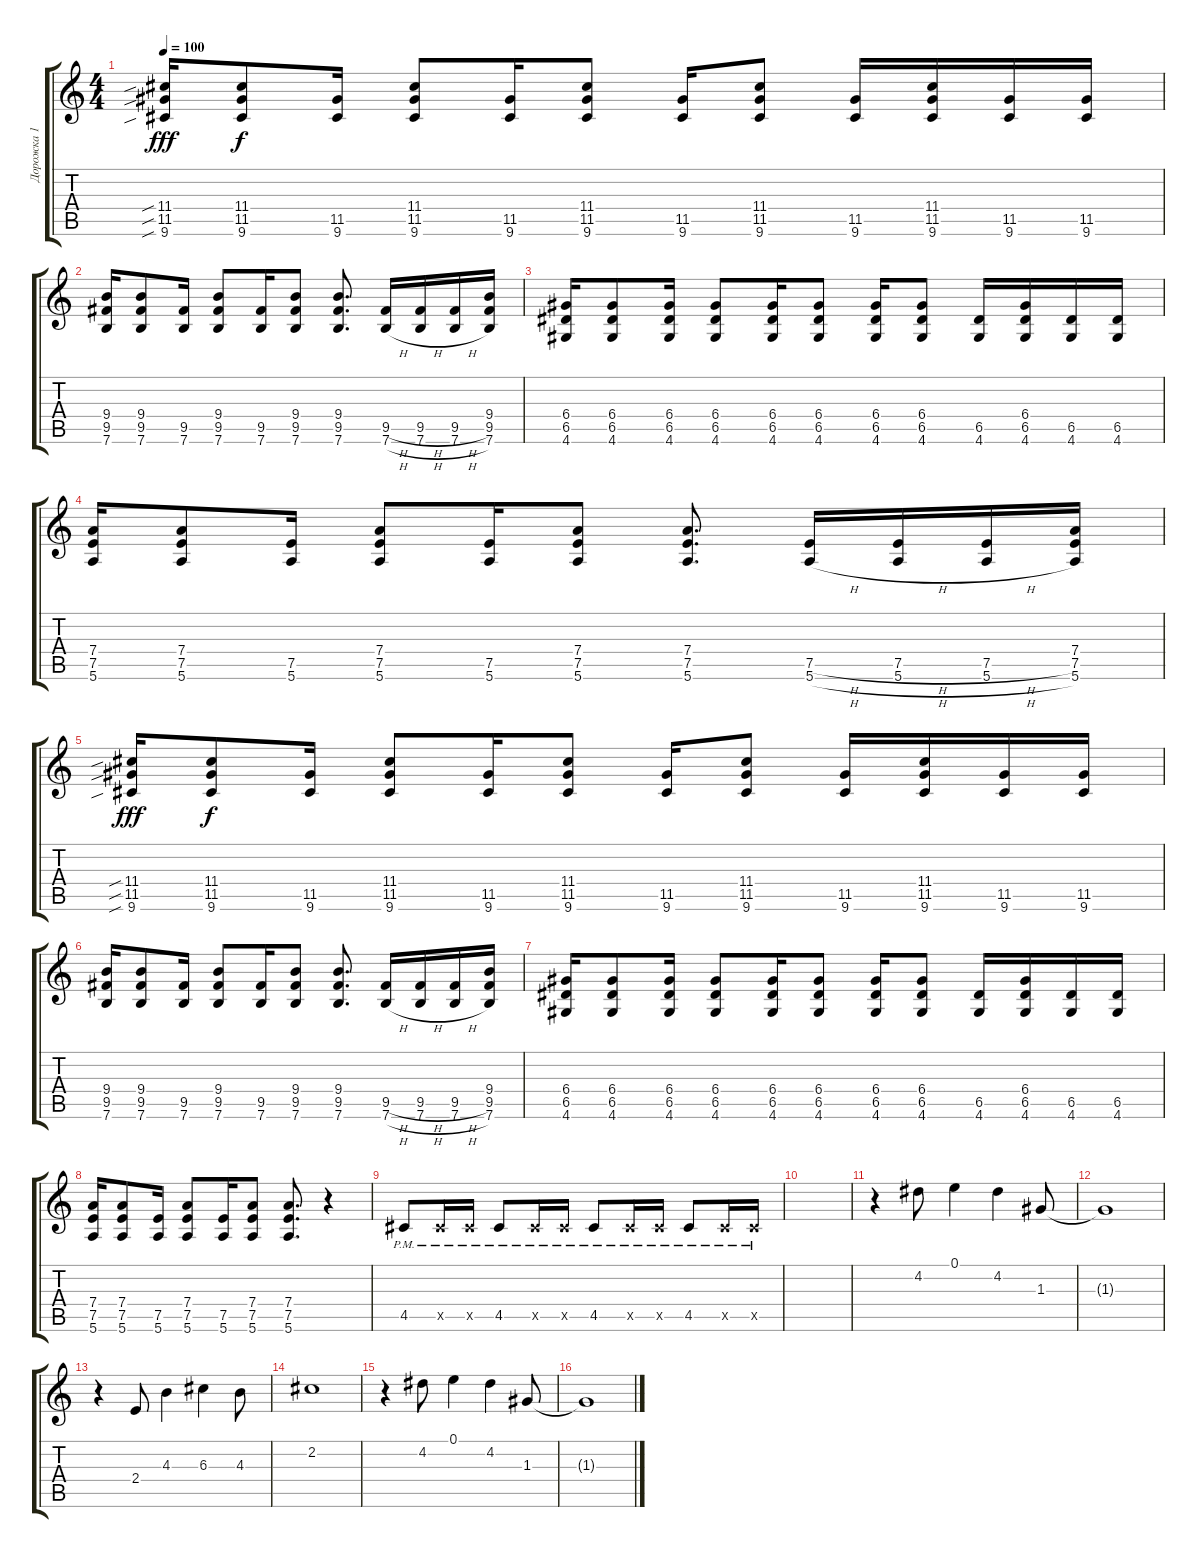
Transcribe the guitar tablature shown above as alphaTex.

\track ("Дорожка 1" "Дорожка 1") {instrument distortionguitar}
\staff {score tabs}
\tuning (E4 B3 G3 D3 A2 E2) {hide}
\ts (4 4)
\tempo 100
\clef g2
\ks c
(11.4{sib} 11.5{sib} 9.6{sib}).16{dy fff volume 16 balance 16} (11.4 11.5 9.6).8{dy f} (11.5 9.6).16 (11.4 11.5 9.6).8 (11.5 9.6).16 (11.4 11.5 9.6).8 (11.5 9.6).16 (11.4 11.5 9.6).8 (11.5 9.6).16 (11.4 11.5 9.6).16 (11.5 9.6).16 (11.5 9.6).16 |
(9.4 9.5 7.6).16 (9.4 9.5 7.6).8 (9.5 7.6).16 (9.4 9.5 7.6).8 (9.5 7.6).16 (9.4 9.5 7.6).8 (9.4 9.5 7.6).8{d} (9.5{h} 7.6{h}).16 (9.5{h} 7.6{h}).16 (9.5{h} 7.6{h}).16 (9.4 9.5 7.6).16 |
(6.4 6.5 4.6).16 (6.4 6.5 4.6).8 (6.4 6.5 4.6).16 (6.4 6.5 4.6).8 (6.4 6.5 4.6).16 (6.4 6.5 4.6).8 (6.4 6.5 4.6).16 (6.4 6.5 4.6).8 (6.5 4.6).16 (6.4 6.5 4.6).16 (6.5 4.6).16 (6.5 4.6).16 |
(7.4 7.5 5.6).16 (7.4 7.5 5.6).8 (7.5 5.6).16 (7.4 7.5 5.6).8 (7.5 5.6).16 (7.4 7.5 5.6).8 (7.4 7.5 5.6).8{d} (7.5{h} 5.6{h}).16 (7.5{h} 5.6{h}).16 (7.5{h} 5.6{h}).16 (7.4 7.5 5.6).16 |
(11.4{sib} 11.5{sib} 9.6{sib}).16{dy fff} (11.4 11.5 9.6).8{dy f} (11.5 9.6).16 (11.4 11.5 9.6).8 (11.5 9.6).16 (11.4 11.5 9.6).8 (11.5 9.6).16 (11.4 11.5 9.6).8 (11.5 9.6).16 (11.4 11.5 9.6).16 (11.5 9.6).16 (11.5 9.6).16 |
(9.4 9.5 7.6).16 (9.4 9.5 7.6).8 (9.5 7.6).16 (9.4 9.5 7.6).8 (9.5 7.6).16 (9.4 9.5 7.6).8 (9.4 9.5 7.6).8{d} (9.5{h} 7.6{h}).16 (9.5{h} 7.6{h}).16 (9.5{h} 7.6{h}).16 (9.4 9.5 7.6).16 |
(6.4 6.5 4.6).16 (6.4 6.5 4.6).8 (6.4 6.5 4.6).16 (6.4 6.5 4.6).8 (6.4 6.5 4.6).16 (6.4 6.5 4.6).8 (6.4 6.5 4.6).16 (6.4 6.5 4.6).8 (6.5 4.6).16 (6.4 6.5 4.6).16 (6.5 4.6).16 (6.5 4.6).16 |
(7.4 7.5 5.6).16 (7.4 7.5 5.6).8 (7.5 5.6).16 (7.4 7.5 5.6).8 (7.5 5.6).16 (7.4 7.5 5.6).8 (7.4 7.5 5.6).8{d} r.4 |
4.5{pm}.8 4.5{pm x}.16 4.5{pm x}.16 4.5{pm}.8 4.5{pm x}.16 4.5{pm x}.16 4.5{pm}.8 4.5{pm x}.16 4.5{pm x}.16 4.5{pm}.8 4.5{pm x}.16 4.5{pm x}.16 |
|
r.4 4.2.8 0.1.4 4.2.4 1.3.8 |
1.3{t}.1 |
r.4 2.4.8 4.3.4 6.3.4 4.3.8 |
2.2.1 |
r.4 4.2.8 0.1.4 4.2.4 1.3.8 |
1.3{t}.1
